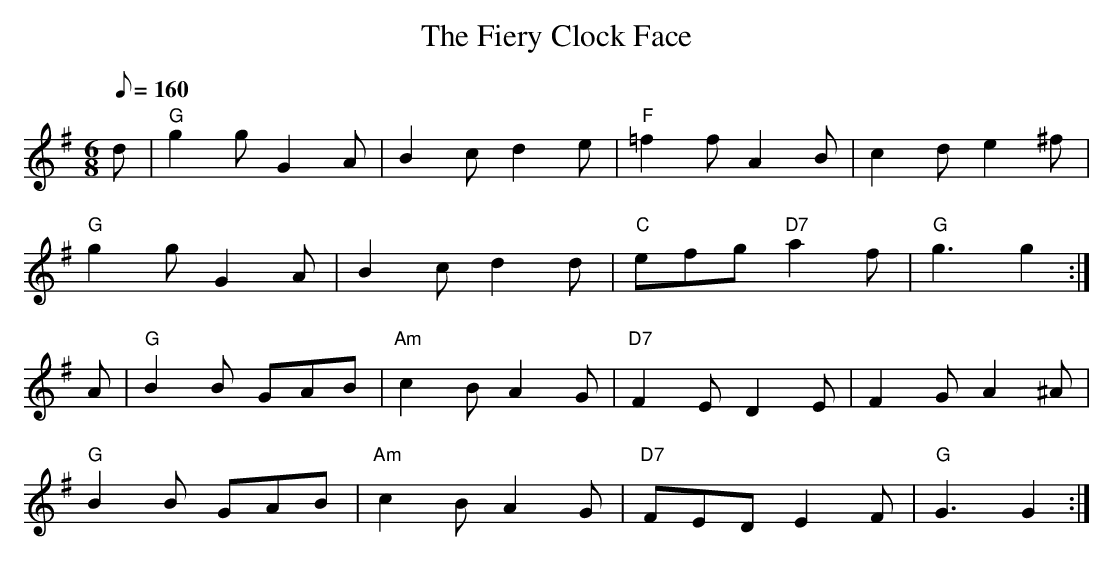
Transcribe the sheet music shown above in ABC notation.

X:1
T: Fiery Clock Face, The
M: 6/8
L: 1/8
Q: 160
K: Gmaj
d | "G" g2 g G2 A | B2 c d2 e | "F" =f2 f A2 B | c2 d e2 ^f |
    "G" g2 g G2 A | B2 c d2 d | "C" efg "D7" a2 f | "G" g3 g2 :|
A | "G" B2 B GAB | "Am" c2 B A2 G | "D7" F2 E D2 E | F2 G A2 ^A |
    "G" B2 B GAB | "Am" c2 B A2 G | "D7" FED E2 F | "G" G3 G2 :|
